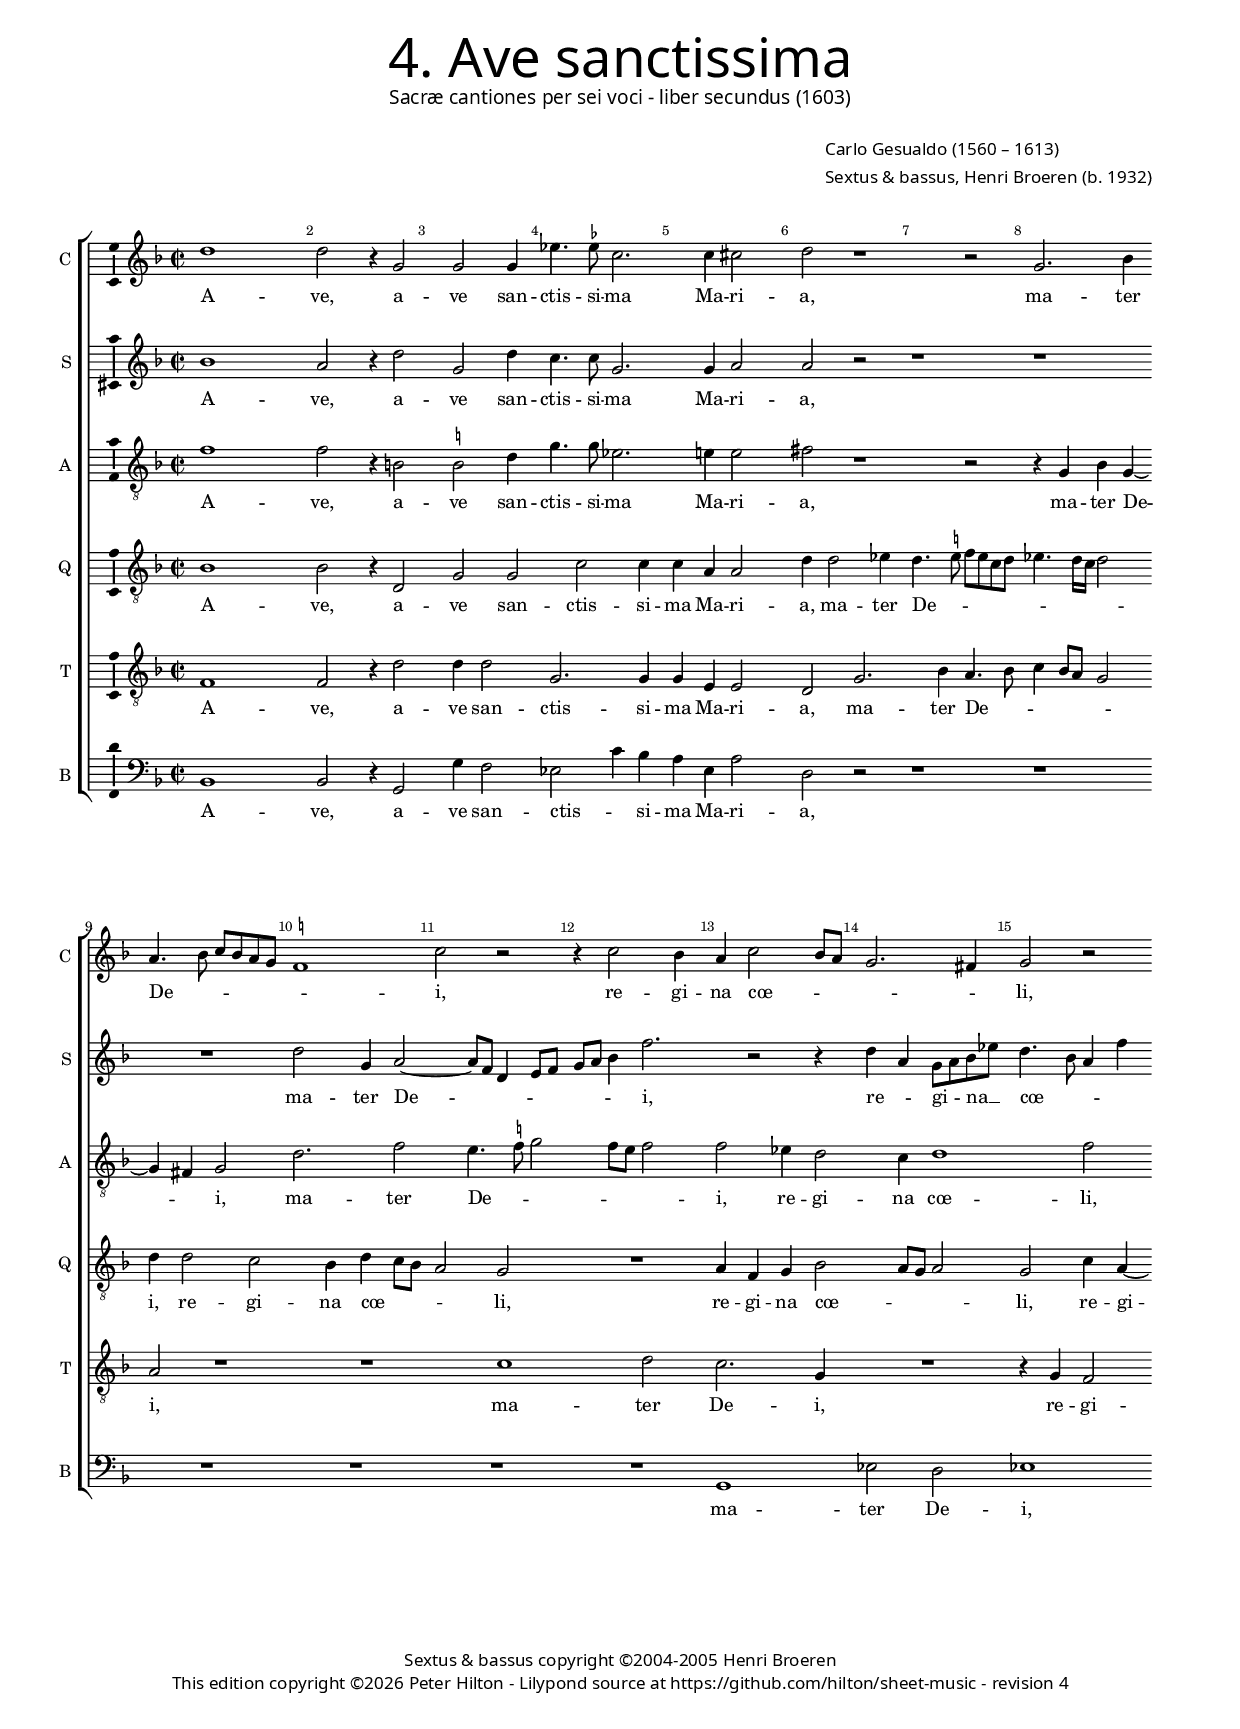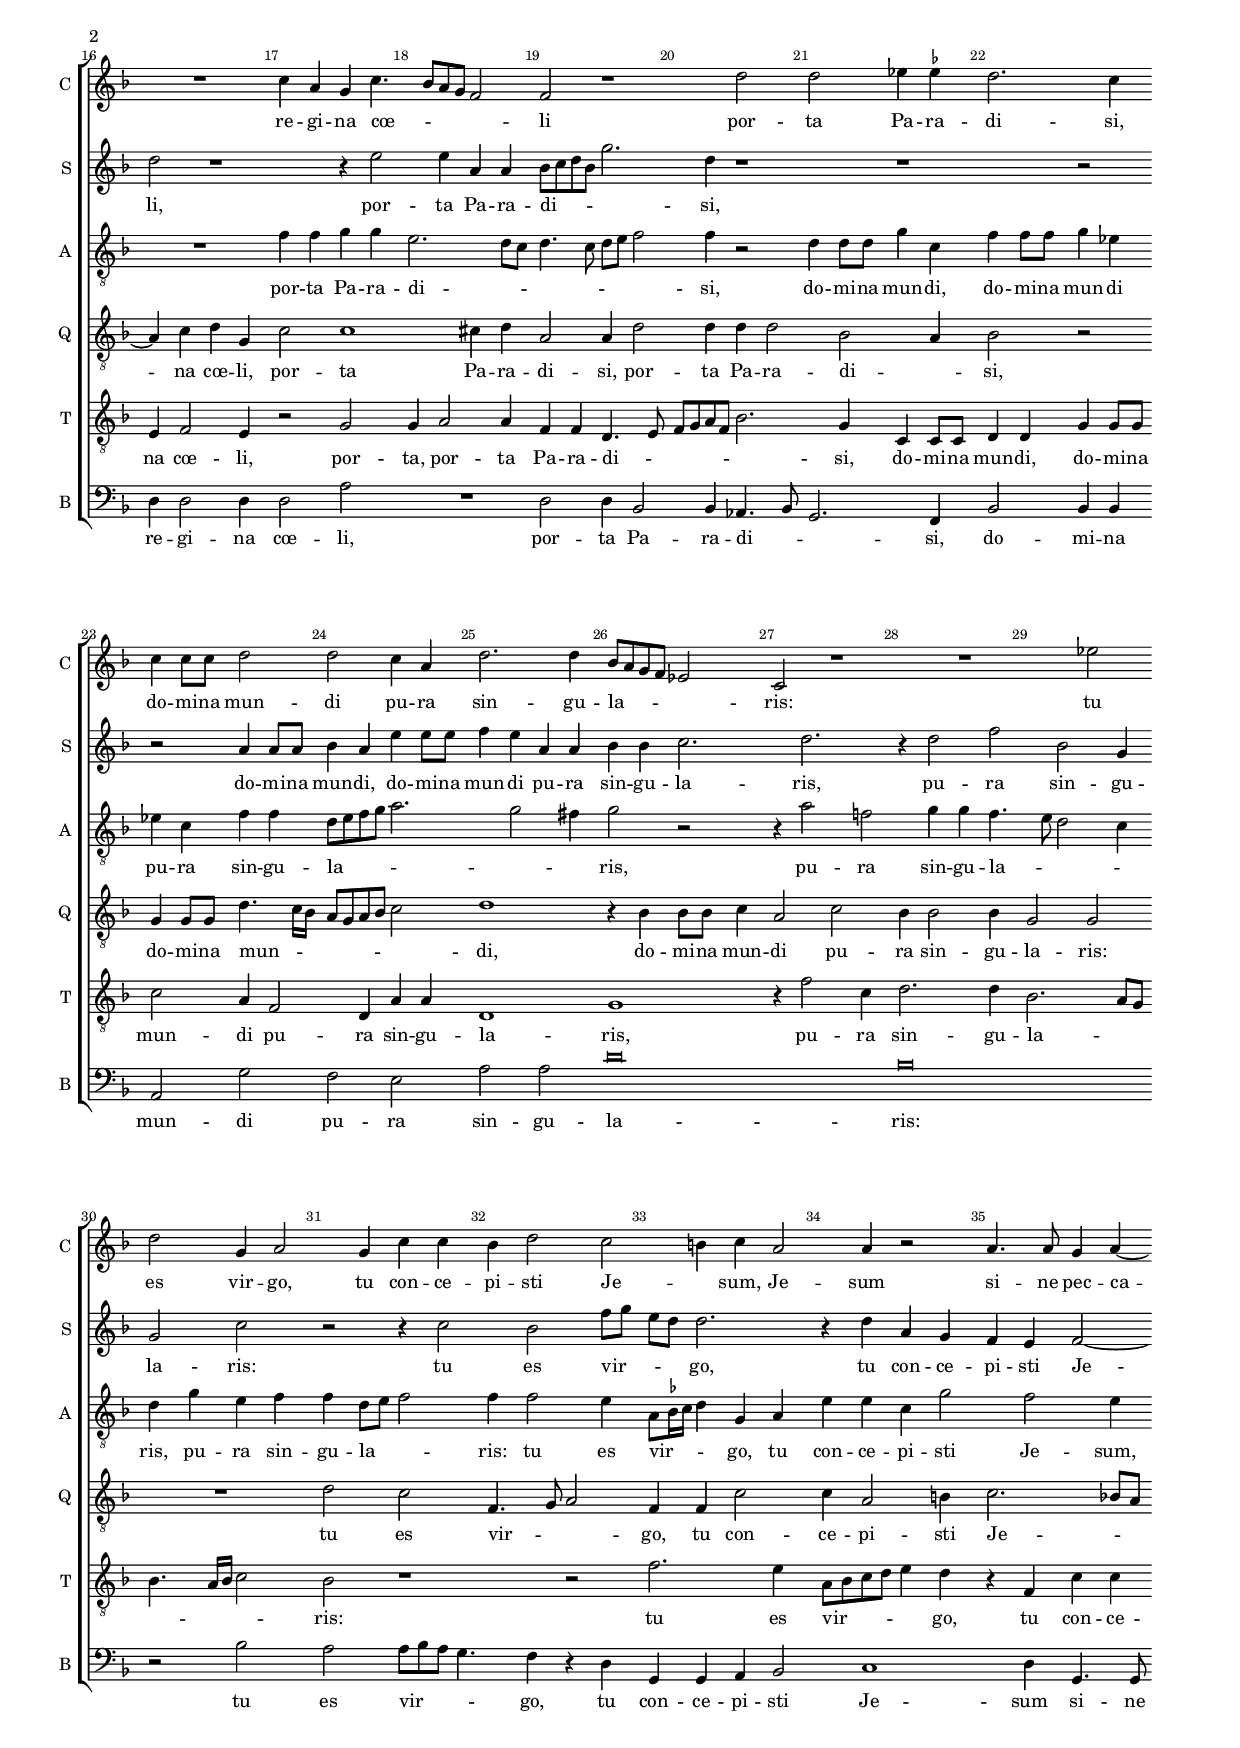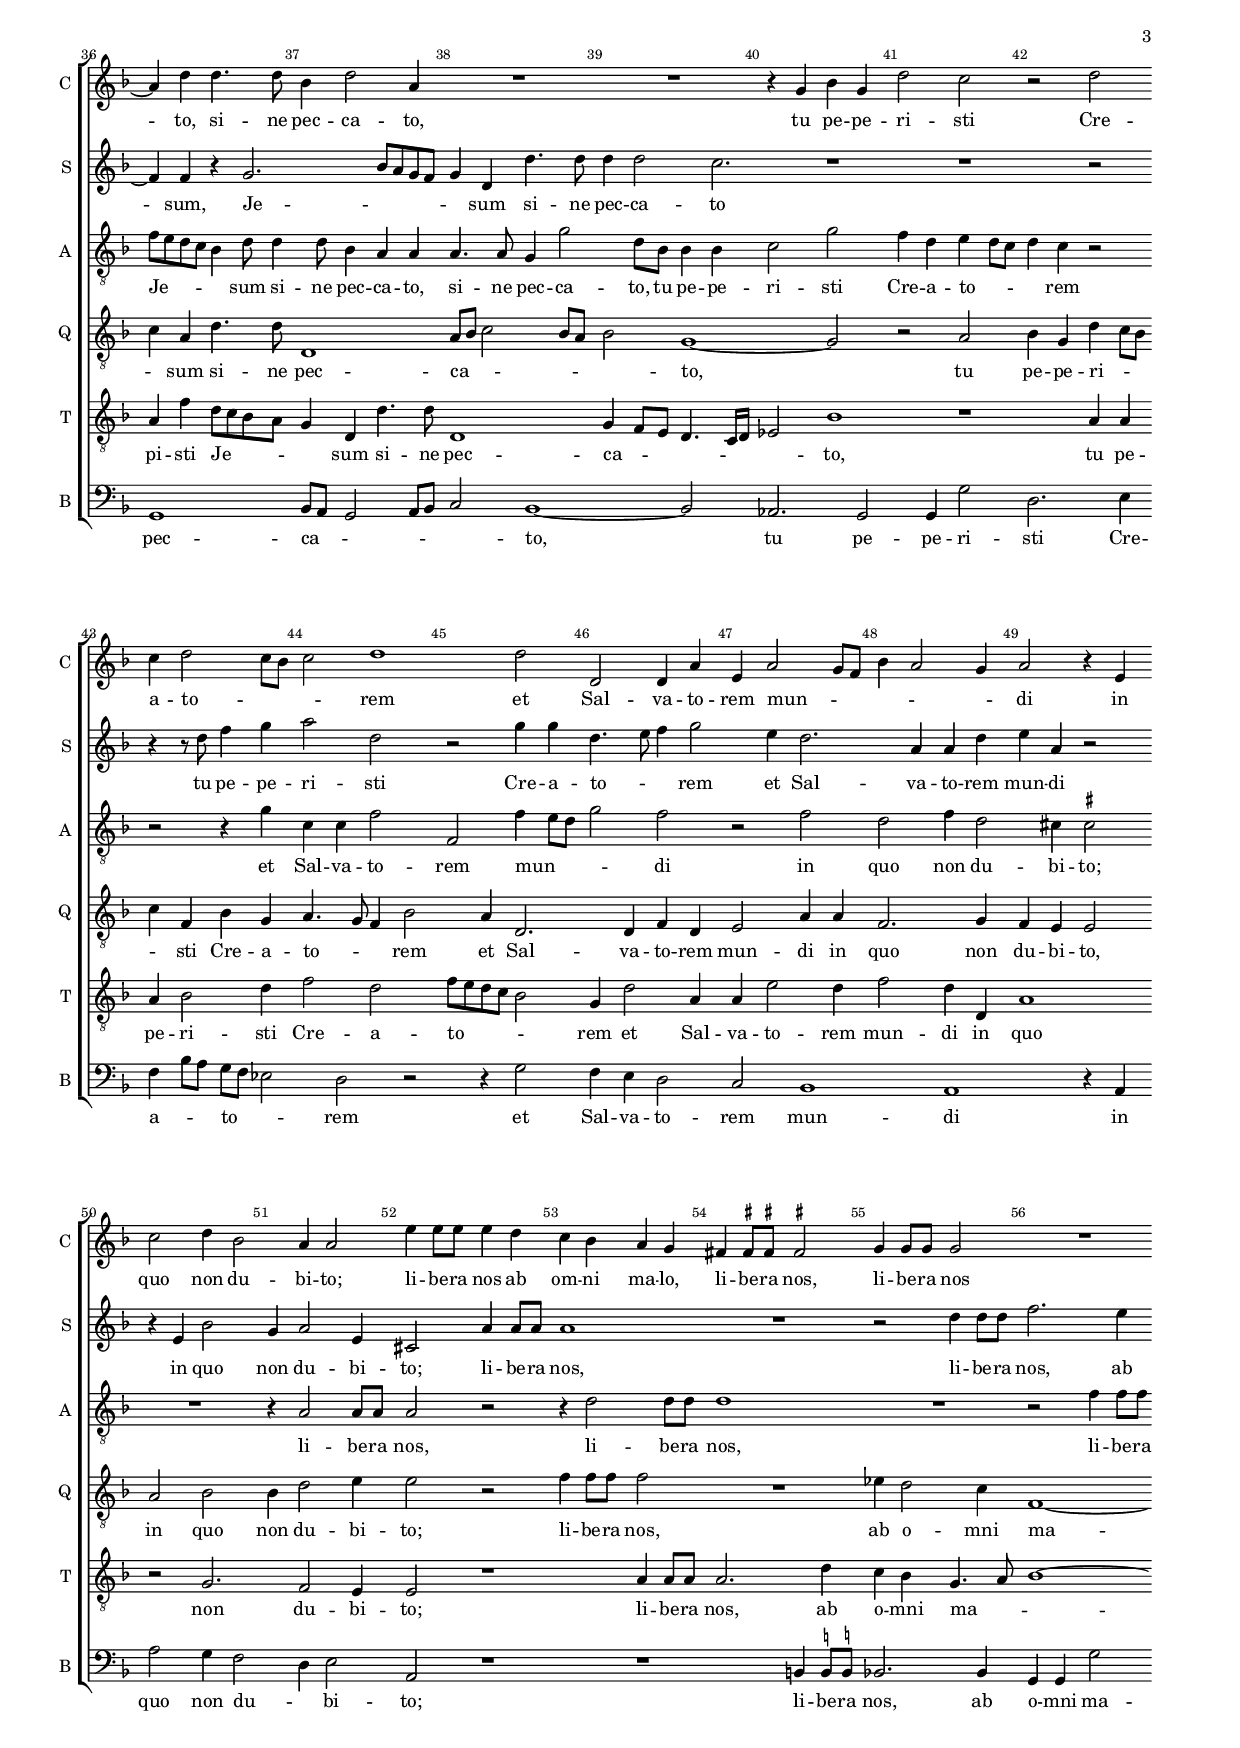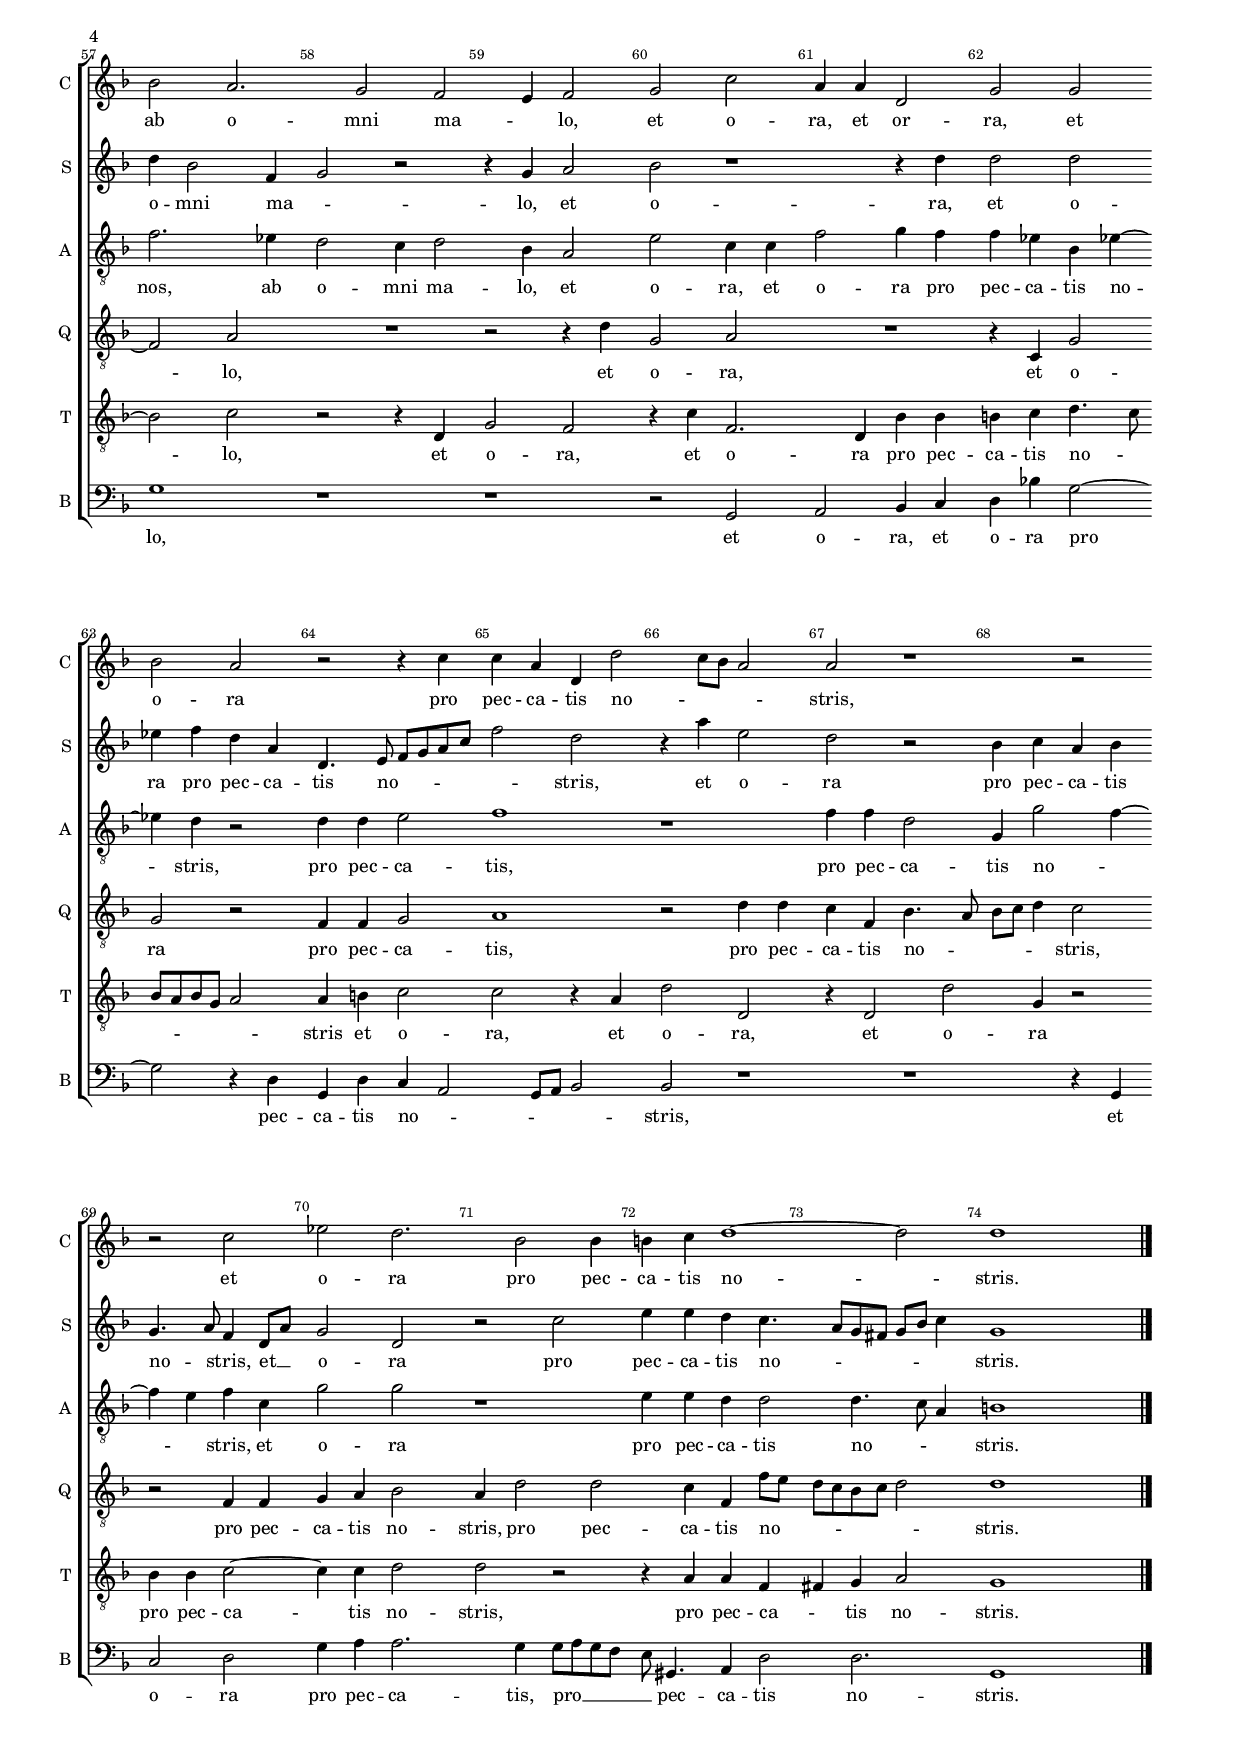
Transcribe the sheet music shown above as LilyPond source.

% Copyright ©2013 Peter Hilton - https://github.com/hilton

\version "2.16.2"
revision = "4"
\pointAndClickOff

#(set-global-staff-size 15)

\paper {
	#(define fonts (make-pango-font-tree "Century Schoolbook L" "Source Sans Pro" "Luxi Mono" (/ 15 20)))
	annotate-spacing = ##f
	two-sided = ##t
	inner-margin = 15\mm
	outer-margin = 15\mm
	indent = 0
	top-markup-spacing = #'( (basic-distance . 4) )
	markup-system-spacing = #'( (padding . 5) )
	system-system-spacing = #'( (basic-distance . 20) (stretchability . 100) )
  	ragged-bottom = ##f
	ragged-last-bottom = ##t
} 

year = #(strftime "©%Y" (localtime (current-time)))

\header {
	title = \markup \medium \fontsize #6 \override #'(font-name . "Source Sans Pro Light") {
		"4. Ave sanctissima"
	}
	subtitle = \markup \medium \sans {
		"Sacræ cantiones per sei voci - liber secundus (1603)"
	}
	composer = \markup \sans {
		\vspace #2
		\column {
			\line { \with-url #"http://en.wikipedia.org/wiki/Carlo_Gesualdo" "Carlo Gesualdo" (1560 – 1613) }
			\line { Sextus & bassus, \with-url #"https://twitter.com/HenriBroeren" "Henri Broeren" (b. 1932) }
		}
	}
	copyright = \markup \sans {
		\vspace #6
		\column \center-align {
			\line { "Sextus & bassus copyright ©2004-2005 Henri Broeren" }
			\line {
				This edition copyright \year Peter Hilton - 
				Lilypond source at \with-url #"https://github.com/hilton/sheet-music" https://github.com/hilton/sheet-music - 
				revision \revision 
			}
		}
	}
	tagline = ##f
}

\layout {
  	ragged-right = ##f
  	ragged-last = ##f
	\context {
		\Score
		\override BarNumber #'self-alignment-X = #CENTER
		\override BarNumber #'break-visibility = #'#(#f #t #t)
		\override BarLine #'transparent = ##t
		\remove "Metronome_mark_engraver"
		\override VerticalAxisGroup #'staff-staff-spacing = #'((basic-distance . 10) (stretchability . 100))
	}
	\context { 
		\StaffGroup
		\remove "Span_bar_engraver"	
	}
	\context { 
		\Voice 
		\override NoteHead #'style = #'baroque
		\consists "Horizontal_bracket_engraver"
		\consists "Ambitus_engraver"
	}
}


global= { 
	\key f \major
	\tempo 2 = 40
	\time 2/2
	\set Staff.midiInstrument = "choir aahs"
	\accidentalStyle "forget"
}

showBarLine = { \once \override Score.BarLine #'transparent = ##f }
ficta = { \once \set suggestAccidentals = ##t }


cantus = \new Voice {
	\transpose c c \relative c'' {
		d1 d2 r4 g,2 g g4 es'4. \ficta es8 c2. c4 cis2 d r1 r2 g,2. bes4 \break
		a4. bes8 c bes a g \ficta f!1 c'2 r r4 c2 bes4 a c2 bes8 a g2. fis4 g2 r \break
		R1 c4 a g c4. bes8 a g f2 f r1 d'2 d es4 \ficta es d2. c4 \break
		
		c4 c8 c d2 d c4 a d2. d4 bes8 a g f es2 c r1 r es'2 \break
		d g,4 a2 g4 c c bes d2 c b4 c a2 a4 r2 a4. a8 g4 a ~ \break
		a d d4. d8 bes4 d2 a4 R1 R r4 g bes g d'2 c r d \break
		
		c4 d2 c8 bes c2 d1 d2 d, d4 a' e a2 g8 f bes4 a2 g4 a2 r4 e \break
		c'2 d4 bes2 a4 a2 e'4 e8 e e4 d c bes a g fis \ficta fis8 \ficta fis \ficta fis2 g4 g8 g g2 R1 \break
		bes2 a2. g2 f e4 f2 g c a4 a d,2 g g \break bes a r r4 c
		
		c4 a d, d'2 c8 bes a2 a r1 r2 \break r2 c2
		es d2. bes2 bes4 b c d1 ~ d2 d1 \showBarLine \bar "|."
	}
	\addlyrics {
		A -- ve,  a -- ve san -- ctis -- si -- ma Ma -- ri -- a, ma -- ter
		De -- _ _ _ _ _ _ i, re -- gi -- na cœ -- _ _ _ _ li,
		re -- gi -- na cœ -- _ _ _ _ li por -- ta Pa -- ra -- di -- si,
		
		do -- mi -- na mun -- di pu -- ra sin -- gu -- la -- _ _ _ _ ris: tu
		es vir -- go, tu con -- ce -- pi -- sti Je -- _ sum, Je -- sum si -- ne pec -- ca -- 
		to, si -- ne pec -- ca -- to, tu pe -- pe -- ri -- sti Cre --
		
		a -- to -- _ _ _ rem et Sal -- va -- to -- rem mun -- _ _ _ _ _ di in
		quo non du -- bi -- to; li -- be -- ra nos ab om -- ni ma -- lo, li -- be -- ra nos, li -- be -- ra nos
		ab o -- mni ma -- _ lo, et o -- ra, et or -- ra, et o -- ra pro
		
		pec -- ca -- tis no -- _ _ _ stris, et
		o -- ra pro pec -- ca -- tis no -- stris.
	}
}

sextus = \new Voice {
	\transpose c c \relative c'' {
		bes1 a2 r4 d2 g, d'4 c4. c8 g2. g4 a2 a r2 r1 r
		R1 d2 g,4 a2 ~ a8 f d4 e8 f g a bes4 f'2. r2 r4 d a g8 a bes es d4. bes8 a4 f'
		d2 r1 r4 e2 e4 a, a bes8 c d bes g'2. d4 r1 r r2
		
		r2 a4 a8 a bes4 a e'4 e8 e f4 e a, a bes bes c2. d r4 d2 f bes, g4
		g2 c r r4 c2 bes f'8 g e d d2. r4 d4 a g f e f2 ~
		f4 f r g2. bes8 a g f g4 d d'4. d8 d4 d2 c2. r1 r r2
		
		r4 r8 d f4 g a2 d, r g4 g d4. e8 f4 g2 e4 d2. a4 a d e a, r2
		r4 e bes'2 g4 a2 e4 cis2 a'4 a8 a a1 R r2 d4 d8 d f2. e4
		d bes2 f4 g2 r r4 g a2 bes r1 r4 d d2 d es4 f d a d,4. e8 f g a c
		
		f2 d r4 a' e2 d r bes4 c a bes g4. a8 f4 d8 a'
		g2 d r c' e4 e d c4. a8 g fis g bes c4 g1
	}
	\addlyrics {
		A -- ve,  a -- ve san -- ctis -- si -- ma Ma -- ri -- a, 
		ma -- ter De -- _ _ _ _ _ _ _ i, re -- _ gi -- _ na __ _ cœ -- _ _ _ 
		li, por -- ta Pa -- ra -- di -- _ _ _ _ si,
		
		do -- mi -- na mun -- di, do -- mi -- na mun -- di pu -- ra sin -- gu -- la -- ris, pu -- ra sin -- gu --
		la -- ris: tu es vir -- _ _ _ go, tu con -- ce -- pi -- sti Je -- 
		sum, Je -- _ _ _ _ _ sum si -- ne pec -- ca -- to
		
		tu pe -- pe -- ri -- sti Cre -- a -- to -- _ _ rem et Sal -- va -- to -- rem mun -- di
		in quo non du -- bi -- to; li -- be -- ra nos, li -- be -- ra nos, ab
		o -- mni ma -- _ lo, et o -- ra, et o -- ra pro pec -- ca -- tis no -- _ _ _ _
	
		_ stris, 	et o -- ra pro pec -- ca -- tis no -- _ stris, et __ _
		o -- ra pro pec -- ca -- tis no -- _ _ _ _ _ _ stris.
	}
}

altus = {
	\new Voice = "altus" {
		\transpose c c \relative c' {
			\clef "treble_8"
			f1 f2 r4 b,2 \ficta b2 d4 g4. g8 es2. e!4 e2 fis r1 r2 r4 g, bes g4 ~
			g fis4 g2 d'2. f2 e4. \ficta f!8 g2 f8 e f2 f es4 d2 c4 d1 f2
			R1 f4 f g g e2. d8 c d4. c8 d e f2 f4 r2 d4 d8 d g4 c, f f8 f g4 es
			
			es4 c f f d8 e f g a2. g2 fis4 g2 r r4 a2 f! g4 g f4. e8 d2 c4
			d g e f f d8 e f2 f4 f2 e4 a,8 \ficta bes!16 c d4 g, a e' e c g'2 f e4
			f8 e d c bes4 d8 d4 d8 bes4 a a a4. a8 g4 g'2 d8 bes bes4 bes c2 g' f4 d e d8 c d4 c r2
			
			r2 r4 g'4 c, c f2 f, f'4 e8 d g2 f r f d f4 d2 cis4 \ficta cis2
			R1 r4 a2 a8 a a2 r r4 d2 d8 d d1 R r2 f4 f8 f
			f2. es4 d2 c4 d2 bes4 a2 e' c4 c f2 g4 f f es bes es4 ~ es d4 r2 d4 d e2
			
			f1 r f4 f d2 g,4 g'2 f4 ~ f e4 f c
			g'2 g r1 e4 e d d2 d4. c8 a4 b1
		}
	}
	\addlyrics {
		A -- ve,  a -- ve san -- ctis -- si -- ma Ma -- ri -- a, ma -- ter De -- 
		_ i, ma -- ter De -- _ _ _ _ _ i, re -- gi -- na cœ -- li,
		por -- ta Pa -- ra -- di -- _ _ _ _ _ _ _ si, do -- mi -- na mun -- di, do -- mi -- na mun -- di
		
		pu -- ra sin -- gu -- la -- _ _ _ _ _ _ ris, pu -- ra sin -- gu -- la -- _ _ _
		ris, pu -- ra sin -- gu -- la -- _ _ ris: tu es vir -- _ _ _ go, tu con -- ce -- pi -- sti Je -- sum,
		Je -- _ _ _ _ sum si -- ne pec -- ca -- to, si -- ne pec -- ca -- to, tu pe -- pe -- ri -- sti Cre -- a -- to -- _ _ _ rem
		
		et Sal -- va -- to -- rem mun -- _ _ _ di in quo non du -- bi -- to;
		li -- be -- ra nos, li -- be -- ra nos, li -- be -- ra 
		nos, ab o -- mni ma -- lo, et o -- ra, et o -- ra pro pec -- ca -- tis no -- stris, pro pec -- ca -- 
		
		tis, pro pec -- ca -- tis no -- _ _ stris, et
		o -- ra pro pec -- ca -- tis no -- _ _ stris.
	}
}

quintus = {
	\new Voice = "quintus" {
		\transpose c c \relative c' {
			\clef "treble_8"
			bes1 bes2 r4 d,2 g g c c4 c a a2 d4 d2 es4 d4. \ficta e!8 f e c d es4. d16 c d2
			d4 d2 c bes4 d c8 bes a2 g R1 a4 f g bes2 a8 g a2 g c4 a ~
			a c d g, c2 c1 cis4 d a2 a4 d2 d4 d d2 bes a4 bes2 r
			
			g4 g8 g d'4. c16 bes a8 g a bes c2 d1 r4 bes4 bes8 bes c4 a2 c bes4 bes2 bes4 g2 g
			R1 d'2 c f,4. g8 a2 f4 f c'2 c4 a2 b4 c2. bes!8 a
			c4 a d4. d8 d,1 a'8 bes c2 bes8 a bes2 g1 ~ g2 r a bes4 g d' c8 bes
			
			c4 f, bes g a4. g8 f4 bes2 a4 d,2. d4 f d e2 a4 a f2. g4 f e e2
			a2 bes bes4 d2 e4 e2 r f4 f8 f f2 R1 es4 d2 c4 f,1 ~
			f2 a R1 r2 r4 d g,2 a R1 r4 c, g'2 g r f4 f g2
			
			a1 r2 d4 d c f, bes4. a8 bes c d4 c2 r f,4 f
			g a bes2 a4 d2 d c4 f, f'8 e d c bes c d2 d1
		}
	}
	\addlyrics {
		A -- ve,  a -- ve san -- ctis -- si -- ma Ma -- ri -- a, ma -- ter De -- _ _ _ _ _ _ _ _ _
		i, re -- gi -- na cœ -- _ _ _ li, re -- gi -- na cœ -- _ _ _ li, re -- gi -- 
		na cœ -- li, por -- ta Pa -- ra -- di -- si, por -- ta Pa -- ra -- di -- _ si,
		
		do -- mi -- na mun -- _ _ _ _ _ _ _ di, do -- mi -- na mun -- di pu -- ra sin -- gu -- la -- ris:
		tu es vir -- _ _ go, tu con -- ce -- pi -- sti Je -- _ _
		_ sum si -- ne pec -- ca -- _ _ _ _ _ to, tu pe -- pe -- ri -- _ _
		
		_ sti Cre -- a -- to -- _ _ rem et Sal -- va -- to -- rem mun -- di in quo non du -- bi -- to,
		in quo non du -- bi -- to; li -- be -- ra nos, ab o -- mni ma -- 
		lo, et o -- ra, et o -- ra pro pec -- ca -- 
		
		tis, pro pec -- ca -- tis no -- _ _ _ _ stris, pro pec -- 
		ca -- tis no -- stris, pro pec -- ca -- tis no -- _ _ _ _ _ _ stris.
	}
}

tenor = {
	\new Voice = "tenor" {
		\transpose c c \relative c {
			\clef "treble_8"
			f1 f2 r4 d'2 d4 d2 g,2. g4 g e e2 d g2. bes4 a4. bes8 c4 bes8 a g2
			a r1 r c d2 c2. g4 R1 r4 g f2
			e4 f2 e4 r2 g g4 a2 a4 f f d4. e8 f g a f bes2. g4 c,4 c8 c d4 d g g8 g
			
			c2 a4 f2 d4 a' a d,1 g r4 f'2 c4 d2. d4 bes2. a8 g
			bes4. a16 bes c2 bes r1 r2 f'2. e4 a,8 bes c d e4 d r f, c' c
			a f' d8 c bes a g4 d d'4. d8 d,1 g4 f8 e d4. c16 d es2 bes'1 r a4 a
			
			a4 bes2 d4 f2 d f8 e d c bes2 g4 d'2 a4 a e'2 d4 f2 d4 d, a'1
			r2 g2. f2 e4 e2 r1 a4 a8 a a2. d4 c bes g4. a8 bes1 ~
			bes2 c r r4 d, g2 f r4 c' f,2. d4 bes' bes b c d4. c8 bes a bes g a2 a4 b c2
			
			c2 r4 a d2 d, r4 d2 d' g,4 r2 bes4 bes c2 ~
			c4 c d2 d r r4 a a f fis g a2 g1
		}
	}
	\addlyrics {
		A -- ve,  a -- ve san -- ctis -- si -- ma Ma -- ri -- a, ma -- ter De -- _ _ _ _ _
		i, ma -- ter De -- i, re -- gi -- 
		na cœ -- li, por -- ta, por -- ta Pa -- ra -- di -- _ _ _ _ _ _ si, do -- mi -- na mun -- di, do -- mi -- na
		
		mun -- di pu -- ra sin -- gu -- la -- ris, pu -- ra sin -- gu -- la -- _ _
		_ _ _ _ ris: tu es vir -- _ _ _ _ go, tu con -- ce -- 
		pi -- sti Je -- _ _ _ _ sum si -- ne pec -- ca -- _ _ _ _ _ _ to, tu pe -- 
		
		pe -- ri -- sti Cre -- a -- to -- _ _ _ _ rem et Sal -- va -- to -- rem mun -- di in quo 
		non du -- bi -- to; li -- be -- ra nos, ab o -- mni ma -- _ _
		lo, et o -- ra, et o -- ra pro pec -- ca -- tis no -- _ _ _ _ _ _ stris et o --
		
		ra, et o -- ra, et o -- ra pro pec -- ca -- 
		tis no -- stris, pro pec -- ca -- _ tis no -- stris.
	}
}

bassus = {
	\new Voice = "bassus" {
		\transpose c c \relative c {
			\clef "bass"
			bes1 bes2 r4 g2 g'4 f2 es2 c'4 bes a e a2 d, r2 r1 r
			R1 R R R g, es'2 d es1
			d4 d2 d4 d2 a' R1 d,2 d4 bes2 bes4 as4. bes8 g2. f4 bes2 bes4 bes
			
			a2 g' f e a a d\breve bes
			r2 bes a a8 bes a g4. f4 r d g, g a bes2 c1 d4 g,4. g8
			g1 bes8 a g2 a8 bes c2 bes1 ~ bes2 as2. g2 g4 g'2 d2. e4
			
			f4 bes8 a g f es2 d r r4 g2 f4 e d2 c bes1 a r4 a
			a'2 g4 f2 d4 e2 a, r1 r b4 \ficta b8 \ficta b bes!2. bes4 g g g'2
			g1 r r r2 g, a bes4 c d bes'! g2 ~ g r4 d g, d' c a2
			
			 g8 a bes2 bes r1 r r4 g c2 d
			g4 a a2. g4 g8 a g f e gis,4. a4 d2 d2. g,1
		}
	}
	\addlyrics {
		A -- ve,  a -- ve san -- ctis -- _ si -- ma Ma -- ri -- a,
		ma -- ter De -- i,
		re -- gi -- na cœ -- li, por -- ta Pa -- ra -- di -- _ _ si, do -- mi -- na
		
		mun -- di pu -- ra sin -- gu -- la -- ris:
		tu es vir -- _ _ _ go, tu con -- ce -- pi -- sti Je -- sum si -- ne 
		pec -- ca -- _ _ _ _ _ to, tu pe -- pe -- ri -- sti Cre --
		
		a -- _ _ to -- _ _ rem et Sal -- va -- to -- rem mun -- di in 
		quo non du -- _ bi -- to; li -- be -- ra nos, ab o -- mni ma --
		lo, et o -- ra, et o -- ra pro pec -- ca -- tis no --
		
		_ _ _ _ stris, et o -- ra
		pro pec -- ca -- tis, pro __ _ _ _ _ pec -- ca -- tis no -- stris.
	}
}


\score {
	<<
		\new StaffGroup
	  	<< 
			\set Score.proportionalNotationDuration = #(ly:make-moment 1 8)
			\new Staff \with { instrumentName = #"C " shortInstrumentName = #"C " } << \global \cantus >> 
			\new Staff \with { instrumentName = #"S "  shortInstrumentName = #"S " } << \global \sextus >> 
			\new Staff \with { instrumentName = #"A " shortInstrumentName = #"A " } << \global \altus >>
			\new Staff \with { instrumentName = #"Q " shortInstrumentName = #"Q " } << \global \quintus >>
			\new Staff \with { instrumentName = #"T " shortInstrumentName = #"T " } << \global \tenor >>
			\new Staff \with { instrumentName = #"B " shortInstrumentName = #"B " } << \global \bassus >>
		>> 
	>>
%	\midi { }
}
